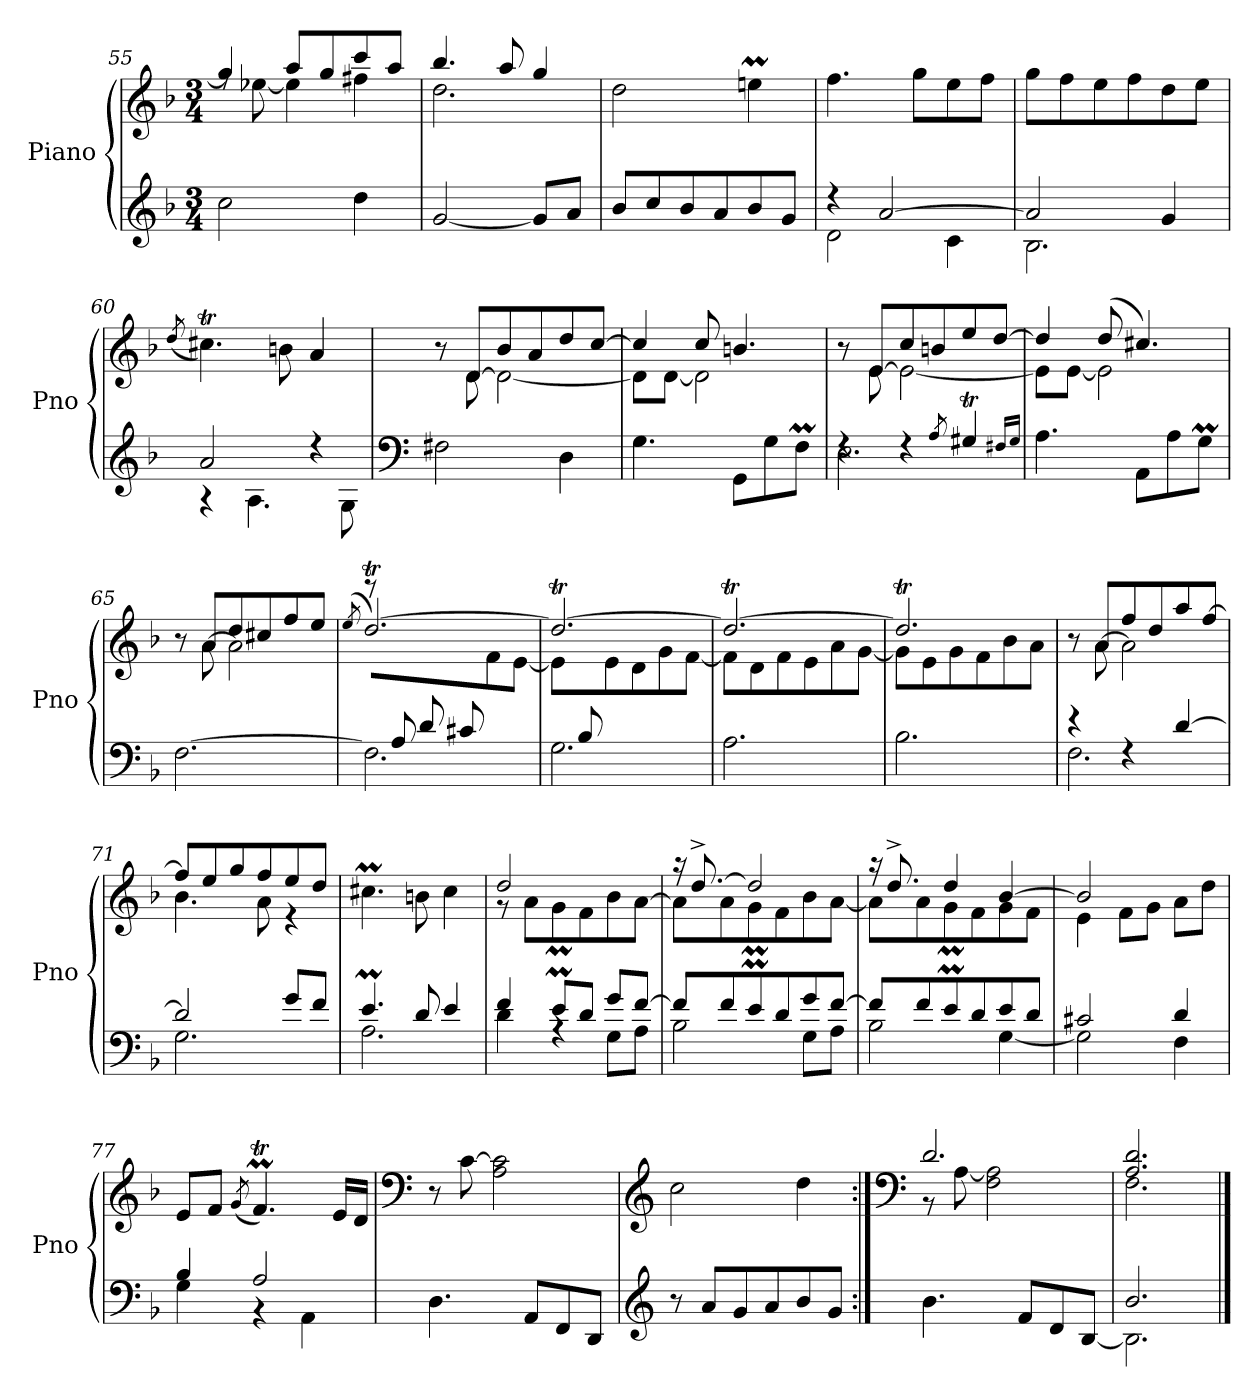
**kern	**kern
*part1	*part1
*staff2	*staff1
*I"Piano	*
*I'Pno	*
*clefG2	*clefG2
*k[b-]	*k[b-]
*M3/4	*M3/4
=55	=55
*	*^
2cc\	4gg/]	8rff
.	.	[8ee-X\
.	8aa/L	4ee-\]
.	8gg/	.
4dd\	8ccc/	4ff#X\
.	8aa/J	.
=56	=56	=56
[2g/	4.bb-/	2.dd\
.	8aa/	.
8g/L]	4gg/	.
8a/J	.	.
*	*v	*v
=57	=57
8b-/L	2dd\
8cc/	.
8b-/	.
8a/	.
8b-/	4eenm\
8g/J	.
=58	=58
*^	*
4r	2d\	4.ff\
[2a/	.	.
.	.	8gg\L
.	4c\	8ee\
.	.	8ff\J
=59	=59	=59
2a/]	2.B-\	8gg\L
.	.	8ff\
.	.	8ee\
.	.	8ff\
4g/	.	8dd\
.	.	8ee\J
=60	=60	=60
.	.	(<8qdd/
2a/	4r	4.cc#Xt\)
.	4.A\	.
.	.	8bn\
4r	.	4a/
.	8G\	.
*v	*v	*
!!LO:LB:g=z
=61	=61
*clefF4	*
*	*^
2F#X\	8r	8ryy
.	[8d/L	8d\
.	8b-/	2d\_
.	8a/	.
4D\	8dd/	.
.	[8cc/J	.
=62	=62	=62
4.G\	4cc/]	8d\L]
.	.	[8d\J
.	8cc/	2d\]
8GG\L	4.bn/	.
8G\	.	.
8FM\J	.	.
=63	=63	=63
*^	*	*
4rF	2.E\	8r	8ryy
.	.	[8e/L	8e\
4rF	.	8cc/	2e\_
.	.	8bn/	.
8qA/	.	.	.
4G#Xt/	.	8ee/	.
.	.	[8dd/J	.
*v	*v	*	*
16qF#X/LL	.	.
16qG#/JJ	.	.
=64	=64	=64
4.A\	4dd/]	8e\L]
.	.	[8e\J
.	(>8dd/	2e\]
8AA\L	4.cc#X/)	.
8A\	.	.
8GM\J	.	.
=65	=65	=65
[2.F\	8r	8ryy
.	[8a/L	8a\
.	8dd/	2a\]
.	8cc#X/	.
.	8ff/	.
.	8ee/J	.
=66	=66	=66
.	(<8qee/	.
*^	*	*
8ryy	2.F\]	[2.ddT/)	8reee
8A/L	.	.	4.ryy
8d/	.	.	.
8c#X/	.	.	.
4ryy	.	.	8f\
.	.	.	[8e\J
=67	=67	=67	=67
8ryy	2.G\	2.ddT/_	8e\L]
8B-/	.	.	8ryy
2ryy	.	.	8e\
.	.	.	8d\
.	.	.	8g\
.	.	.	[8f\J
*v	*v	*	*
!!LO:LB:g=z	!!
=68	=68	=68
2.A\	2.ddT/_	8f\L]
.	.	8d\
.	.	8f\
.	.	8e\
.	.	8a\
.	.	[8g\J
=69	=69	=69
2.B-\	2.ddT/]	8g\L]
.	.	8e\
.	.	8g\
.	.	8f\
.	.	8b-\
.	.	8a\J
=70	=70	=70
*^	*	*
4r	2.F\	8r	8ryy
.	.	[8a/L	8a\
4rF	.	8ff/	2a\]
.	.	8dd/	.
[4d/	.	8aa/	.
.	.	[8ff/J	.
=71	=71	=71	=71
2d/]	2.G\	8ff/L]	4.b-\
.	.	8ee/	.
.	.	8gg/	.
.	.	8ff/	8a\
8g/L	.	8ee/	4r
8f/J	.	8dd/J	.
*	*	*v	*v
=72	=72	=72
4.em/	2.A\	4.cc#Xm\
8d/	.	8bn\
4e/	.	4cc#\
=73	=73	=73
*	*	*^
4f/	4d\	2dd/	8r
.	.	.	8a\L
8em/L	4rA	.	8gM\
8d/J	.	.	8f\
8g/L	8G\L	4ryy	8b-\
[8f/J	8A\J	.	[8a\J
=74	=74	=74	=74
8f/L]	2B-\	16r	8a\L]
.	.	[8.dd^/	.
8f/	.	.	8a\
8em/	.	2dd/]	8gM\
8d/	.	.	8f\
8g/	8G\L	.	8b-\
[8f/J	8A\J	.	[8a\J
!!LO:LB:g=z	!!
=75	=75	=75	=75
8f/L]	2B-\	16r	8a\L]
.	.	8.dd^/	.
8f/	.	.	8a\
8em/	.	4dd/	8gM\
8d/	.	.	8f\
8e/	[4G\	[4b-/	8g\
8d/J	.	.	8f\J
=76	=76	=76	=76
2c#X/	2G\]	2b-/]	4e\
.	.	.	8f\L
.	.	.	8g\J
4d/	4F\	4ryy	8a\L
.	.	.	8dd\J
*	*	*v	*v
=77	=77	=77
4B-/	4G\	8e/L
.	.	8f/J
.	.	(<8qg/
2A/	4r	4.fTM/)
.	4AA\	.
.	.	16e/LL
.	.	16d/JJ
*v	*v	*
=78	=78
*	*clefF4
4.D\	8r
.	[8c\
.	2A\ 2c\]
8AA/L	.
8FF/	.
8DD/J	.
=79	=79
*clefG2	*clefG2
8r	2cc\
8a/L	.
8g/	.
8a/	.
8b-/	4dd\
8g/J	.
=80:|!	=80:|!
*	*clefF4
*	*^
4.b-\	2.d/	8r
.	.	[8A\
.	.	2F\ 2A\]
8f/L	.	.
8d/	.	.
[8B-/J	.	.
=81	=81	=81
*^	*	*
2.b-/	2.B-\]	2.A/ 2.d/	2.F\
*v	*v	*	*
*	*v	*v
==	==
*-	*-
